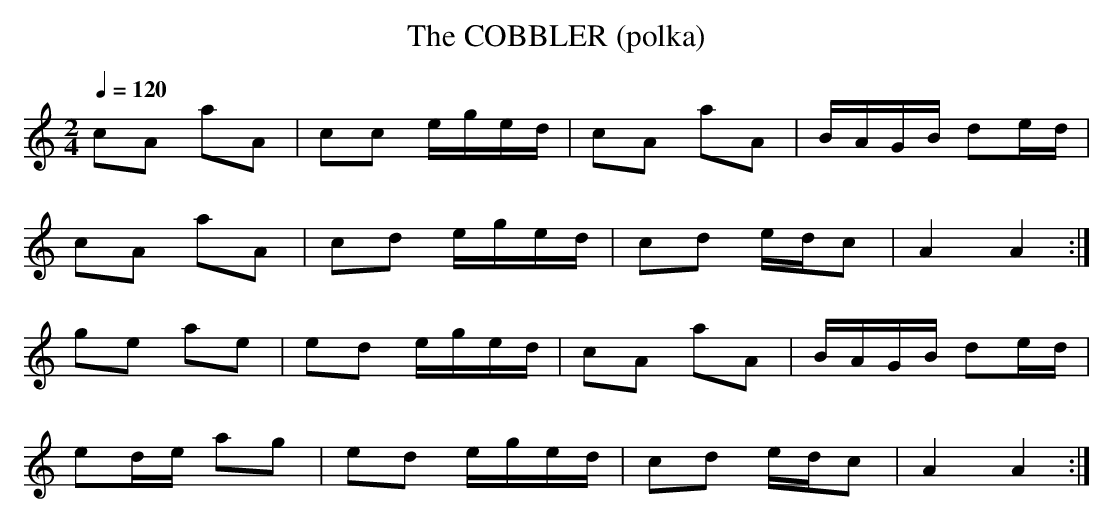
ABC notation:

X:1
T:COBBLER (polka), The
Q:1/4=120
L:1/8
M:2/4
K:Am
cA aA|cc e/g/e/d/|cA aA|B/A/G/B/ de/d/ |
cA aA|cd e/g/e/d/|cd e/d/c|A2 A2 :|
ge ae|ed e/g/e/d/|cA aA|B/A/G/B/ de/d/ |
ed/e/ ag|ed e/g/e/d/|cd e/d/c|A2 A2 :|
